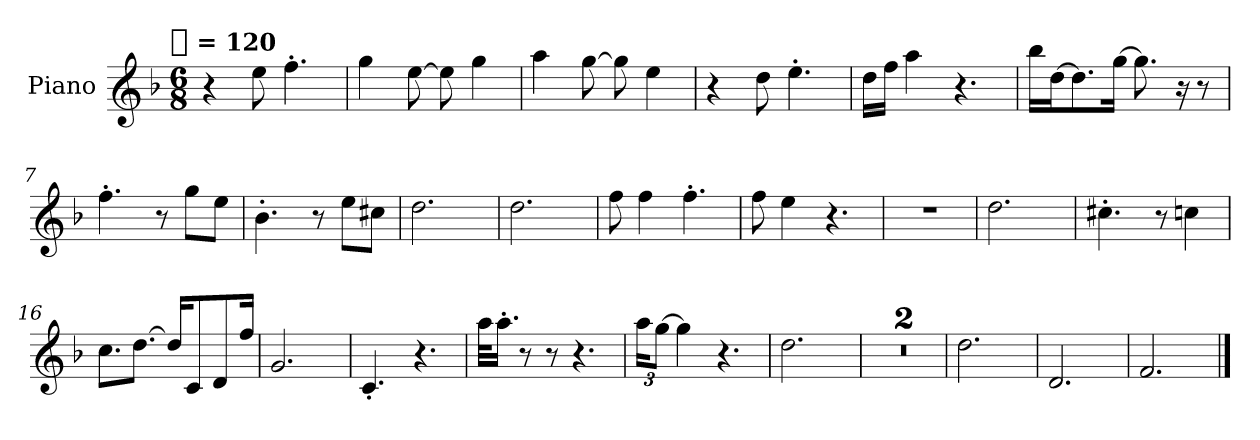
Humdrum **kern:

**kern
*part1
*staff1
*I"Piano
*I'Pno.
*clefG2
*k[b-]
!!LO:TX:omd:t=[quarter] = 120
*M6/8
*MM120
=1
4r
8ee
4.ff'
=2
4gg
[8ee
8ee]
4gg
=3
4aa
[8gg
8gg]
4ee
=4
4r
8dd
4.ee'
=5
16ddLL
16ffJJ
4aa
4.r
=6
16bb-LL
[16ddJ
8.dd]
[16ggJk
8.gg]
16r
8r
!!LO:LB:g=z
=7
4.ff'
8r
8ggL
8eeJ
=8
4.b-'
8r
8eeL
8cc#XJ
=9
2.dd
=10
2.dd
=11
8ff
4ff
4.ff'
=12
8ff
4ee
4.r
=13
2.r
=14
2.dd
=15
4.cc#X'
8r
4ccn
!!LO:LB:g=z
=16
8.ccL
[8.ddJ
16ddKL]
8c
8d
16ffJk
=17
2.g
=18
4.c'
4.r
=19
32aaKLL
16.aa'JJ
8r
8r
4.r
=20
24aaKL
[12ggJ
4gg]
4.r
=21
2.dd
=22
2.r
=23
2.r
!!LO:LB:g=z
=24
2.dd
=25
2.d
=26
2.f
==
*-
